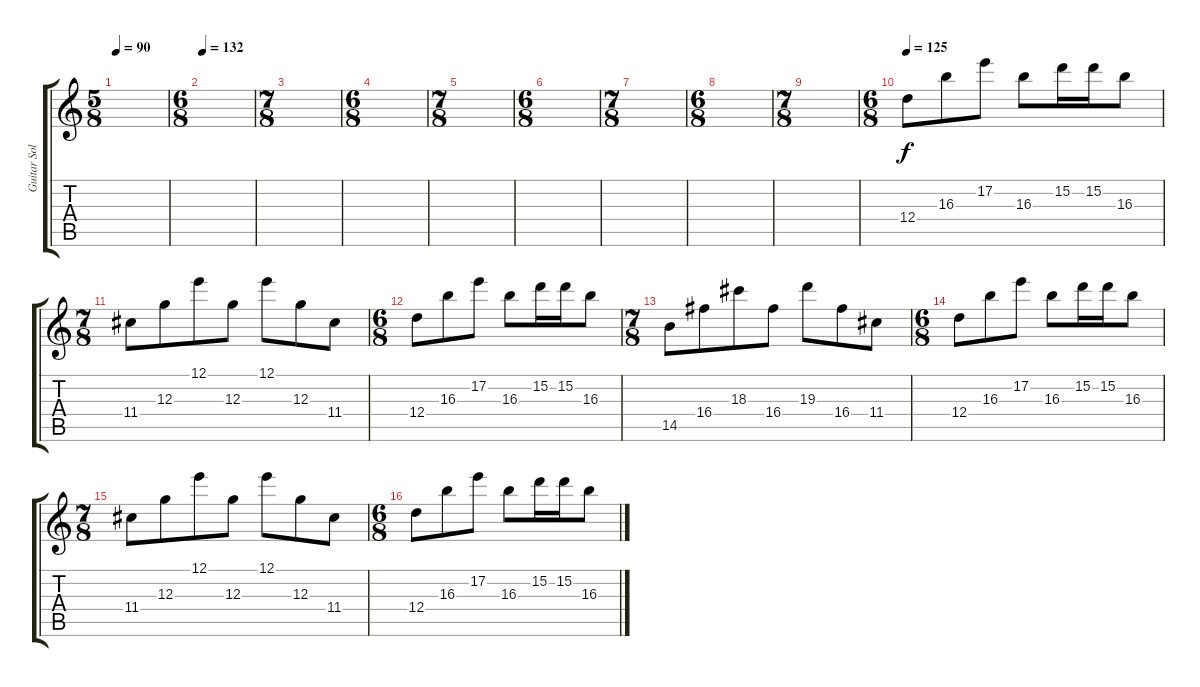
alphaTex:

\track ("Guitar Solo" "Guitar Sol") {instrument distortionguitar}
\staff {score tabs}
\tuning (E4 B3 G3 D3 A2 E2) {hide}
\ts (5 8)
\tempo 90
\clef g2
\ks aminor
|
\ts (6 8)
\tempo 132
|
\ts (7 8)
|
\ts (6 8)
|
\ts (7 8)
|
\ts (6 8)
|
\ts (7 8)
|
\ts (6 8)
|
\ts (7 8)
|
\ts (6 8)
\tempo 125
12.4.8 16.3.8 17.2.8 16.3.8 15.2.16 15.2.16 16.3.8 |
\ts (7 8)
11.4.8 12.3.8 12.1.8 12.3.8 12.1.8 12.3.8 11.4.8 |
\ts (6 8)
12.4.8 16.3.8 17.2.8 16.3.8 15.2.16 15.2.16 16.3.8 |
\ts (7 8)
14.5.8 16.4.8 18.3.8 16.4.8 19.3.8 16.4.8 11.4.8 |
\ts (6 8)
12.4.8 16.3.8 17.2.8 16.3.8 15.2.16 15.2.16 16.3.8 |
\ts (7 8)
11.4.8 12.3.8 12.1.8 12.3.8 12.1.8 12.3.8 11.4.8 |
\ts (6 8)
12.4.8 16.3.8 17.2.8 16.3.8 15.2.16 15.2.16 16.3.8
